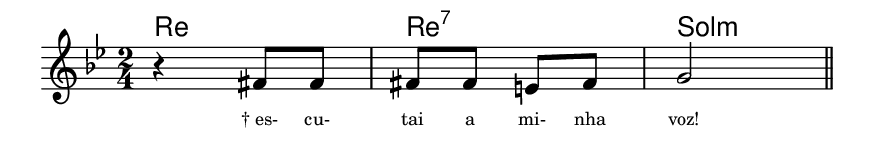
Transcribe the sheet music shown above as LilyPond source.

\version "2.20.0"
#(set! paper-alist (cons '("linha" . (cons (* 148 mm) (* 24 mm))) paper-alist))

\paper {
  #(set-paper-size "linha")
  ragged-right = ##f
}

\language "portugues"


harmonia = \chordmode {
    \key sol \minor
    \time 2/4
    %\partial 8
%harmonia
  re2 re:7 sol:m
%/harmonia
}
melodia = \fixed do' {
    \key sol \minor
    \time 2/4
    %\partial 8
%recitação
    r4 fas8 fas
    fas fas mi fas
    sol2
    \bar "||"
%/recitação
}
letra = \lyricmode {
    \teeny
    †_es- cu- tai a mi- nha voz!
    %\tweak self-alignment-X #1  \markup{aten-}
    %\tweak self-alignment-X #-1 \markup{\bold{dei}-me por pie-}
    %\tweak self-alignment-X #-1 \markup{\bold{da}de e escu-}
    %\tweak self-alignment-X #-1 \markup{\bold{tai} minha ora-}
    %\tweak self-alignment-X #-1 \markup{\bold{ção!}}
}

\book {
  \paper {
      indent = 0\mm
      scoreTitleMarkup = \markup {
          \with-color #red
          \fromproperty #'header:piece
      }
  }
  \header {
    %piece = "Ant."
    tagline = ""
  }
  \score {
    <<
      \new ChordNames {
        \set chordChanges = ##t
        \set noChordSymbol = ""
        \harmonia
      }
      \new Voice = "canto" { \melodia }
      \new Lyrics \lyricsto "canto" \letra
    >>
  }
}